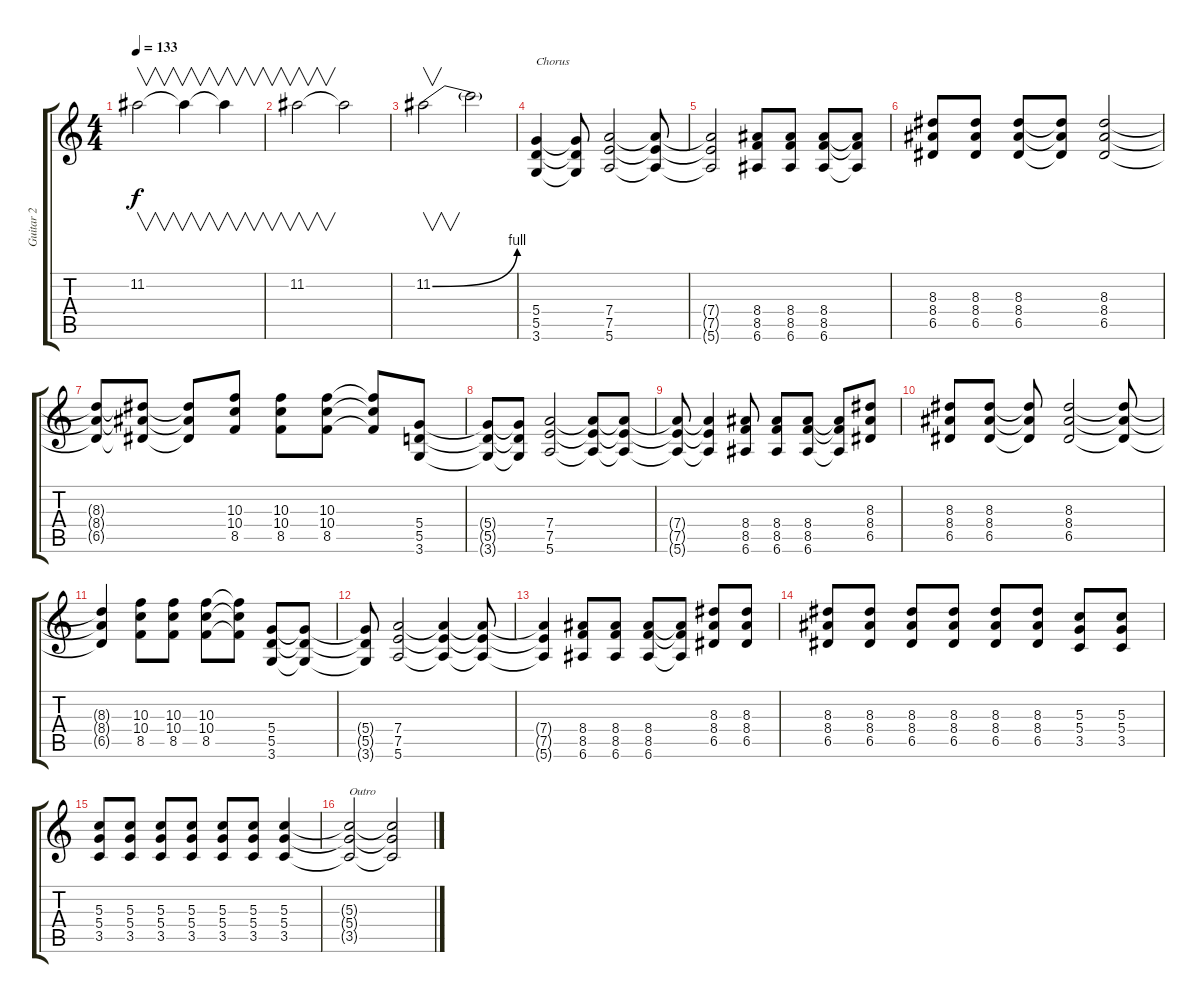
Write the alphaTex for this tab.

\track ("Guitar 2" "Guitar 2") {instrument distortionguitar}
\staff {score tabs}
\tuning (E4 B3 G3 D3 A2 E2) {hide}
\ts (4 4)
\tempo 133
\clef g2
\ks c
11.2.2{v dy f} 11.2{t}.4{v} 11.2{t}.4{v} |
11.2.2{v} 11.2{t}.2 |
11.2{be (bend 0 0 60 4)}.2{v} 11.2{t}.2 |
(5.4 5.5 3.6).4{txt "Chorus"} (5.4{t} 5.5{t} 3.6{t}).8 (7.4 7.5 5.6).2 (7.4{t} 7.5{t} 5.6{t}).8 |
(7.4{t} 7.5{t} 5.6{t}).2 (8.4 8.5 6.6).8 (8.4 8.5 6.6).8 (8.4 8.5 6.6).8 (8.4{t} 8.5{t} 6.6{t}).8 |
(8.3 8.4 6.5).8 (8.3 8.4 6.5).8 (8.3 8.4 6.5).8 (8.3{t} 8.4{t} 6.5{t}).8 (8.3 8.4 6.5).2 |
(8.3{t} 8.4{t} 6.5{t}).8 (8.3{t} 8.4{t} 6.5{t}).8 (8.3{t} 8.4{t} 6.5{t}).8 (10.3 10.4 8.5).8 (10.3 10.4 8.5).8 (10.3 10.4 8.5).8 (10.3{t} 10.4{t} 8.5{t}).8 (5.4 5.5 3.6).8 |
(5.4{t} 5.5{t} 3.6{t}).8 (5.4{t} 5.5{t} 3.6{t}).8 (7.4 7.5 5.6).2 (7.4{t} 7.5{t} 5.6{t}).8 (7.4{t} 7.5{t} 5.6{t}).8 |
(7.4{t} 7.5{t} 5.6{t}).8 (7.4{t} 7.5{t} 5.6{t}).4 (8.4 8.5 6.6).8 (8.4 8.5 6.6).8 (8.4 8.5 6.6).8 (8.4{t} 8.5{t} 6.6{t}).8 (8.3 8.4 6.5).8 |
(8.3 8.4 6.5).8 (8.3 8.4 6.5).8 (8.3{t} 8.4{t} 6.5{t}).8 (8.3 8.4 6.5).2 (8.3{t} 8.4{t} 6.5{t}).8 |
(8.3{t} 8.4{t} 6.5{t}).4 (10.3 10.4 8.5).8 (10.3 10.4 8.5).8 (10.3 10.4 8.5).8 (10.3{t} 10.4{t} 8.5{t}).8 (5.4 5.5 3.6).8 (5.4{t} 5.5{t} 3.6{t}).8 |
(5.4{t} 5.5{t} 3.6{t}).8 (7.4 7.5 5.6).2 (7.4{t} 7.5{t} 5.6{t}).4 (7.4{t} 7.5{t} 5.6{t}).8 |
(7.4{t} 7.5{t} 5.6{t}).4 (8.4 8.5 6.6).8 (8.4 8.5 6.6).8 (8.4 8.5 6.6).8 (8.4{t} 8.5{t} 6.6{t}).8 (8.3 8.4 6.5).8 (8.3 8.4 6.5).8 |
(8.3 8.4 6.5).8 (8.3 8.4 6.5).8 (8.3 8.4 6.5).8 (8.3 8.4 6.5).8 (8.3 8.4 6.5).8 (8.3 8.4 6.5).8 (5.3 5.4 3.5).8 (5.3 5.4 3.5).8 |
(5.3 5.4 3.5).8 (5.3 5.4 3.5).8 (5.3 5.4 3.5).8 (5.3 5.4 3.5).8 (5.3 5.4 3.5).8 (5.3 5.4 3.5).8 (5.3 5.4 3.5).4 |
(5.3{t} 5.4{t} 3.5{t}).2{txt "Outro"} (5.3{t} 5.4{t} 3.5{t}).2
